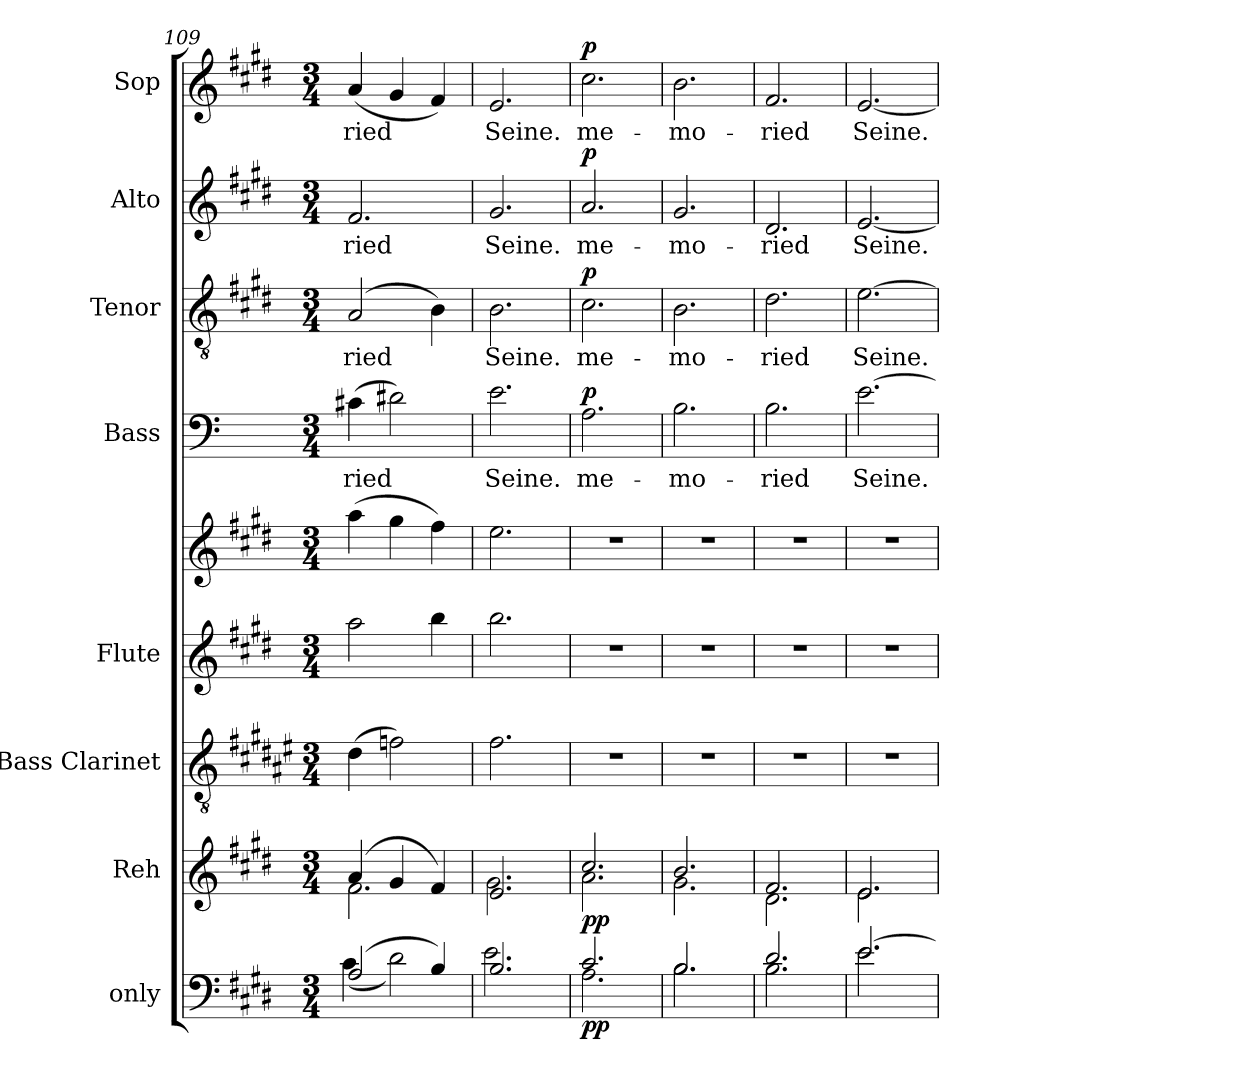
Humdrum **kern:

**kern	**dynam	**kern	**dynam	**kern	**kern	**kern	**kern	**text	**dynam	**kern	**text	**dynam	**kern	**text	**dynam	**kern	**text	**dynam
*part8	*part8	*part7	*part7	*part6	*part5	*part5	*part4	*part4	*part4	*part3	*part3	*part3	*part2	*part2	*part2	*part1	*part1	*part1
*staff9	*staff9	*staff8	*staff8	*staff7	*staff6	*staff5	*staff4	*staff4	*staff4	*staff3	*staff3	*staff3	*staff2	*staff2	*staff2	*staff1	*staff1	*staff1
*I"only	*	*I"Reh	*	*I"Bass Clarinet	*I"Flute	*	*I"Bass	*	*	*I"Tenor	*	*	*I"Alto	*	*	*I"Sop	*	*
*	*	*	*	*I'Cl	*I'Fl	*	*	*	*	*	*	*	*	*	*	*	*	*
*clefF4	*	*clefG2	*	*clefGv2	*clefG2	*clefG2	*clefF4	*	*	*clefGv2	*	*	*clefG2	*	*	*clefG2	*	*
*	*	*	*	*ITrd1c2	*	*	*	*	*	*	*	*	*	*	*	*	*	*
*k[f#c#g#d#]	*	*k[f#c#g#d#]	*	*k[f#c#g#d#]	*k[f#c#g#d#]	*k[f#c#g#d#]	*k[]	*	*	*k[f#c#g#d#]	*	*	*k[f#c#g#d#]	*	*	*k[f#c#g#d#]	*	*
*E:	*	*E:	*	*E:	*E:	*E:	*C:	*	*	*E:	*	*	*E:	*	*	*E:	*	*
*M3/4	*	*M3/4	*	*M3/4	*M3/4	*M3/4	*M3/4	*	*	*M3/4	*	*	*M3/4	*	*	*M3/4	*	*
=109	=109	=109	=109	=109	=109	=109	=109	=109	=109	=109	=109	=109	=109	=109	=109	=109	=109	=109
*^	*	*^	*	*	*	*	*	*	*	*	*	*	*	*	*	*	*	*
!	!	!	!	!	!	!	!	!	!	!LO:LY:b	!	!	!LO:LY:b	!	!	!LO:LY:b	!	!	!LO:LY:b:cj	!
(>2A/	(>4c#\	.	(>4a/	2.f#\	.	(>4c#\	2aa\	(>4aa\	(>4c#\	-ried	.	(>2A/	-ried	.	2.f#/	-ried	.	(>4a/	-ried	.
!	!	!	!	!	!	!	!	!	!	!LO:LY:b	!	!	!	!	!	!	!	!	!LO:LY:b:cj	!
.	2d#\)	.	4g#/	.	.	2e-\)	.	4gg#\	2d#\)	.	.	.	.	.	.	.	.	4g#/	.	.
!	!	!	!	!	!	!	!	!	!	!	!	!	!LO:LY:b	!	!	!	!	!	!LO:LY:b:cj	!
4B/)	.	.	4f#/)	.	.	.	4bb\	4ff#\)	.	.	.	4B\)	.	.	.	.	.	4f#/)	.	.
=110	=110	=110	=110	=110	=110	=110	=110	=110	=110	=110	=110	=110	=110	=110	=110	=110	=110	=110	=110	=110
!	!	!	!	!	!	!	!	!	!	!LO:LY:b	!	!	!LO:LY:b	!	!	!LO:LY:b	!	!	!LO:LY:b:cj	!
2.B/	2.e\	.	2.e/	2.g#\	.	2.e\	2.bb\	2.ee\	2.e\	Seine.	.	2.B\	Seine.	.	2.g#/	Seine.	.	2.e/	Seine.	.
=111	=111	=111	=111	=111	=111	=111	=111	=111	=111	=111	=111	=111	=111	=111	=111	=111	=111	=111	=111	=111
!	!	!LO:DY:b	!	!	!	!	!	!	!	!LO:LY:b	!	!	!LO:LY:b	!	!	!LO:LY:b	!	!	!LO:LY:b:cj	!
!	!	!LO:DY:n=1:b	!	!	!LO:DY:b	!	!	!	!	!	!	!	!	!	!	!	!	!	!	!
!	!	!	!	!	!LO:DY:n=1:b	!	!	!	!	!	!LO:DY:b	!	!	!LO:DY:b	!	!	!LO:DY:b	!	!	!LO:DY:b
2.c#/	2.A\	p p	2.cc#/	2.a\	p p	2.r	2.r	2.r	2.A\	me-	p	2.c#\	me-	p	2.a/	me-	p	2.cc#\	me-	p
=112	=112	=112	=112	=112	=112	=112	=112	=112	=112	=112	=112	=112	=112	=112	=112	=112	=112	=112	=112	=112
!	!	!	!	!	!	!	!	!	!	!LO:LY:b	!	!	!LO:LY:b	!	!	!LO:LY:b	!	!	!LO:LY:b:cj	!
2.B/	2.B\	.	2.b/	2.g#\	.	2.r	2.r	2.r	2.B\	-mo-	.	2.B\	-mo-	.	2.g#/	-mo-	.	2.b\	-mo-	.
=113	=113	=113	=113	=113	=113	=113	=113	=113	=113	=113	=113	=113	=113	=113	=113	=113	=113	=113	=113	=113
!	!	!	!	!	!	!	!	!	!	!LO:LY:b	!	!	!LO:LY:b	!	!	!LO:LY:b	!	!	!LO:LY:b:cj	!
2.d#/	2.B\	.	2.f#/	2.d#\	.	2.r	2.r	2.r	2.B\	-ried	.	2.d#\	-ried	.	2.d#/	-ried	.	2.f#/	-ried	.
=114	=114	=114	=114	=114	=114	=114	=114	=114	=114	=114	=114	=114	=114	=114	=114	=114	=114	=114	=114	=114
!	!	!	!	!	!	!	!	!	!	!LO:LY:b	!	!	!LO:LY:b	!	!	!LO:LY:b	!	!	!LO:LY:b:cj	!
[<2.e/	2.e\	.	2.e/	2.e\	.	2.r	2.r	2.r	[>2.e\	Seine.	.	[>2.e\	Seine.	.	[<2.e/	Seine.	.	[<2.e/	Seine.	.
*v	*v	*	*	*	*	*	*	*	*	*	*	*	*	*	*	*	*	*	*	*
*	*	*v	*v	*	*	*	*	*	*	*	*	*	*	*	*	*	*	*	*
=	=	=	=	=	=	=	=	=	=	=	=	=	=	=	=	=	=	=
*-	*-	*-	*-	*-	*-	*-	*-	*-	*-	*-	*-	*-	*-	*-	*-	*-	*-	*-
